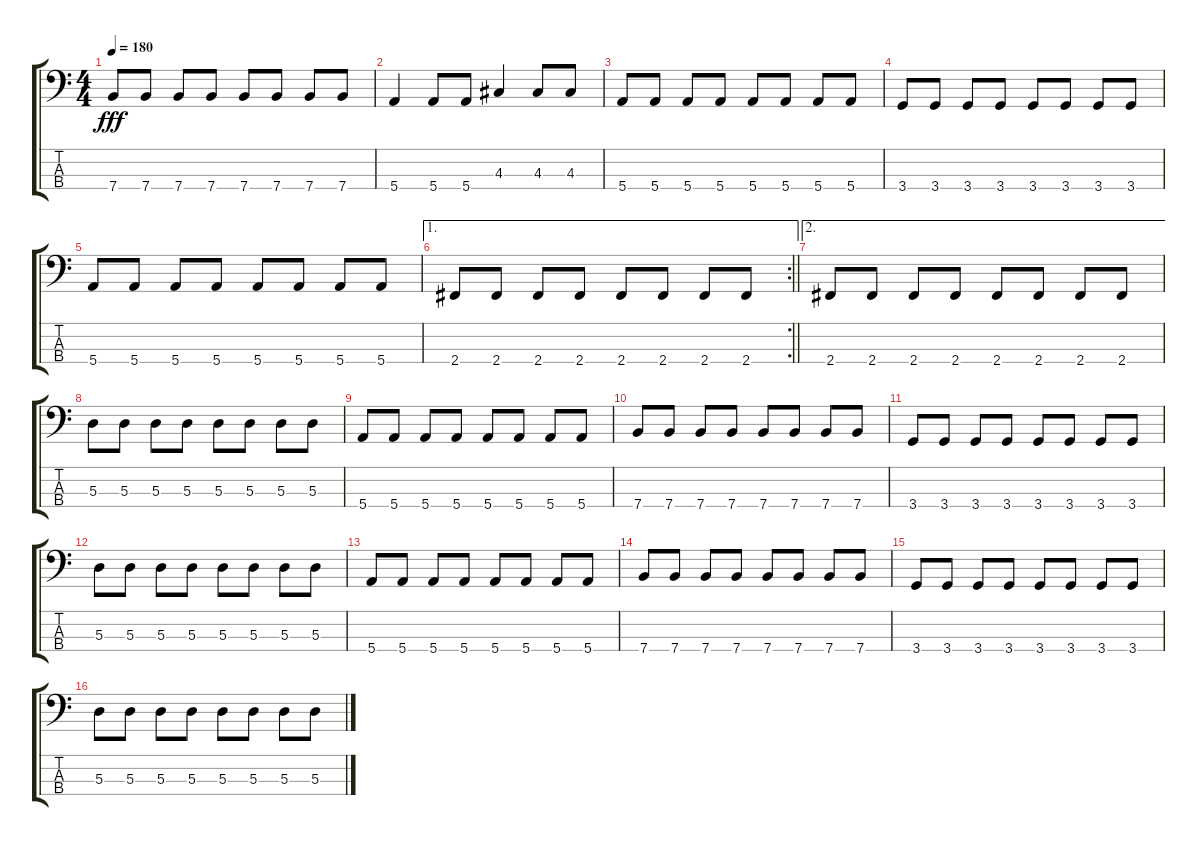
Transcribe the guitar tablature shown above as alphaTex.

\track "" {instrument electricbasspick}
\staff {score tabs}
\tuning (G2 D2 A1 E1) {hide}
\ts (4 4)
\tempo 180
\clef f4
\ks c
7.4.8{dy fff} 7.4.8 7.4.8 7.4.8 7.4.8 7.4.8 7.4.8 7.4.8 |
5.4.4 5.4.8 5.4.8 4.3.4 4.3.8 4.3.8 |
5.4.8 5.4.8 5.4.8 5.4.8 5.4.8 5.4.8 5.4.8 5.4.8 |
3.4.8 3.4.8 3.4.8 3.4.8 3.4.8 3.4.8 3.4.8 3.4.8 |
5.4.8 5.4.8 5.4.8 5.4.8 5.4.8 5.4.8 5.4.8 5.4.8 |
\ae 1
\rc 2
\barLineRight lightlight
2.4.8 2.4.8 2.4.8 2.4.8 2.4.8 2.4.8 2.4.8 2.4.8 |
\ae 2
2.4.8 2.4.8 2.4.8 2.4.8 2.4.8 2.4.8 2.4.8 2.4.8 |
5.3.8 5.3.8 5.3.8 5.3.8 5.3.8 5.3.8 5.3.8 5.3.8 |
5.4.8 5.4.8 5.4.8 5.4.8 5.4.8 5.4.8 5.4.8 5.4.8 |
7.4.8 7.4.8 7.4.8 7.4.8 7.4.8 7.4.8 7.4.8 7.4.8 |
3.4.8 3.4.8 3.4.8 3.4.8 3.4.8 3.4.8 3.4.8 3.4.8 |
5.3.8 5.3.8 5.3.8 5.3.8 5.3.8 5.3.8 5.3.8 5.3.8{txt ""} |
5.4.8 5.4.8 5.4.8 5.4.8 5.4.8 5.4.8 5.4.8 5.4.8 |
7.4.8 7.4.8 7.4.8 7.4.8 7.4.8 7.4.8 7.4.8 7.4.8 |
3.4.8 3.4.8 3.4.8 3.4.8 3.4.8 3.4.8 3.4.8 3.4.8 |
5.3.8 5.3.8 5.3.8 5.3.8 5.3.8 5.3.8 5.3.8 5.3.8
